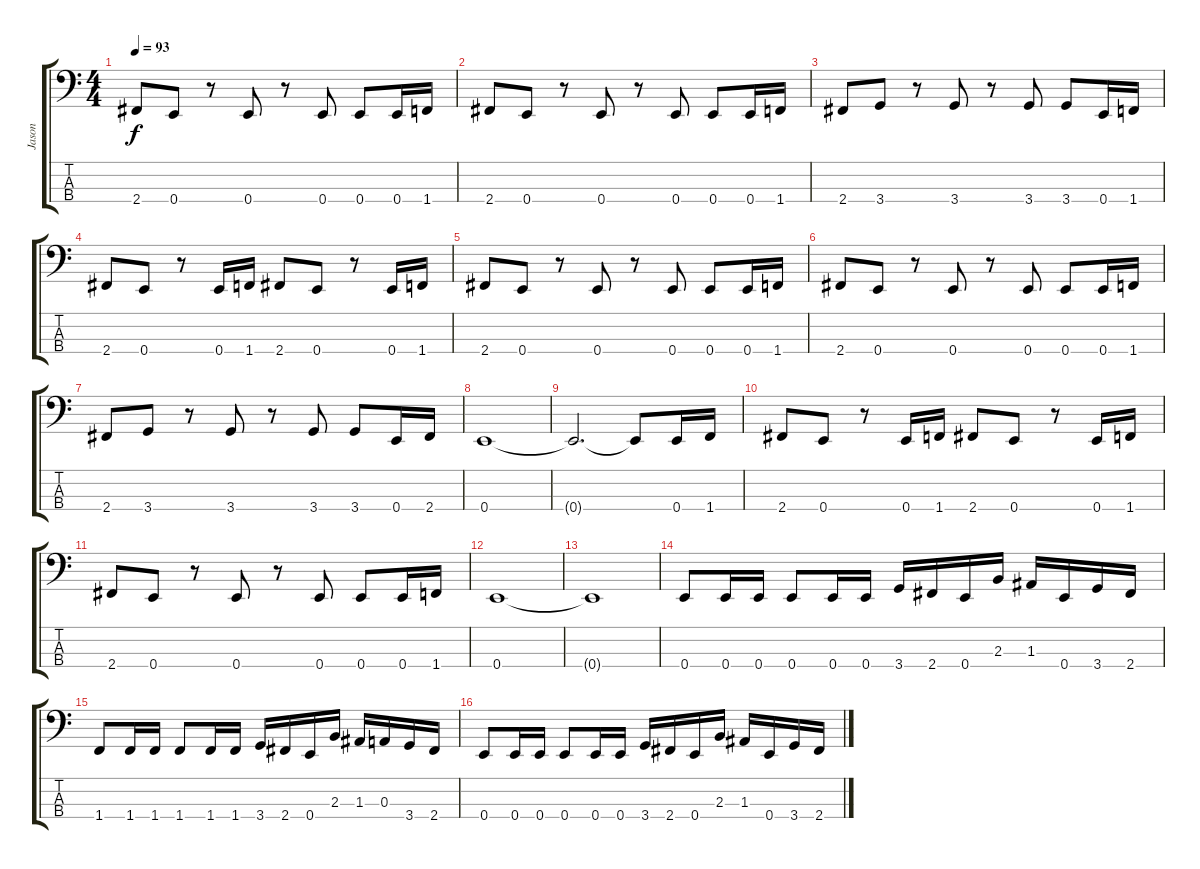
\track ("Jason" "Jason") {instrument electricbassfinger}
\staff {score tabs}
\tuning (G2 D2 A1 E1) {hide}
\ts (4 4)
\tempo 93
\clef f4
\ks c
2.4.8{dy f} 0.4.8 r.8 0.4.8 r.8 0.4.8 0.4.8 0.4.16 1.4.16 |
2.4.8 0.4.8 r.8 0.4.8 r.8 0.4.8 0.4.8 0.4.16 1.4.16 |
2.4.8 3.4.8 r.8 3.4.8 r.8 3.4.8 3.4.8 0.4.16 1.4.16 |
2.4.8 0.4.8 r.8 0.4.16 1.4.16 2.4.8 0.4.8 r.8 0.4.16 1.4.16 |
2.4.8 0.4.8 r.8 0.4.8 r.8 0.4.8 0.4.8 0.4.16 1.4.16 |
2.4.8 0.4.8 r.8 0.4.8 r.8 0.4.8 0.4.8 0.4.16 1.4.16 |
2.4.8 3.4.8 r.8 3.4.8 r.8 3.4.8 3.4.8 0.4.16 2.4.16 |
0.4.1 |
0.4{t}.2{d} 0.4{t}.8 0.4.16 1.4.16 |
2.4.8 0.4.8 r.8 0.4.16 1.4.16 2.4.8 0.4.8 r.8 0.4.16 1.4.16 |
2.4.8 0.4.8 r.8 0.4.8 r.8 0.4.8 0.4.8 0.4.16 1.4.16 |
0.4.1 |
0.4{t}.1 |
0.4.8 0.4.16 0.4.16 0.4.8 0.4.16 0.4.16 3.4.16 2.4.16 0.4.16 2.3.16 1.3.16 0.4.16 3.4.16 2.4.16 |
1.4.8 1.4.16 1.4.16 1.4.8 1.4.16 1.4.16 3.4.16 2.4.16 0.4.16 2.3.16 1.3.16 0.3.16 3.4.16 2.4.16 |
0.4.8 0.4.16 0.4.16 0.4.8 0.4.16 0.4.16 3.4.16 2.4.16 0.4.16 2.3.16 1.3.16 0.4.16 3.4.16 2.4.16
